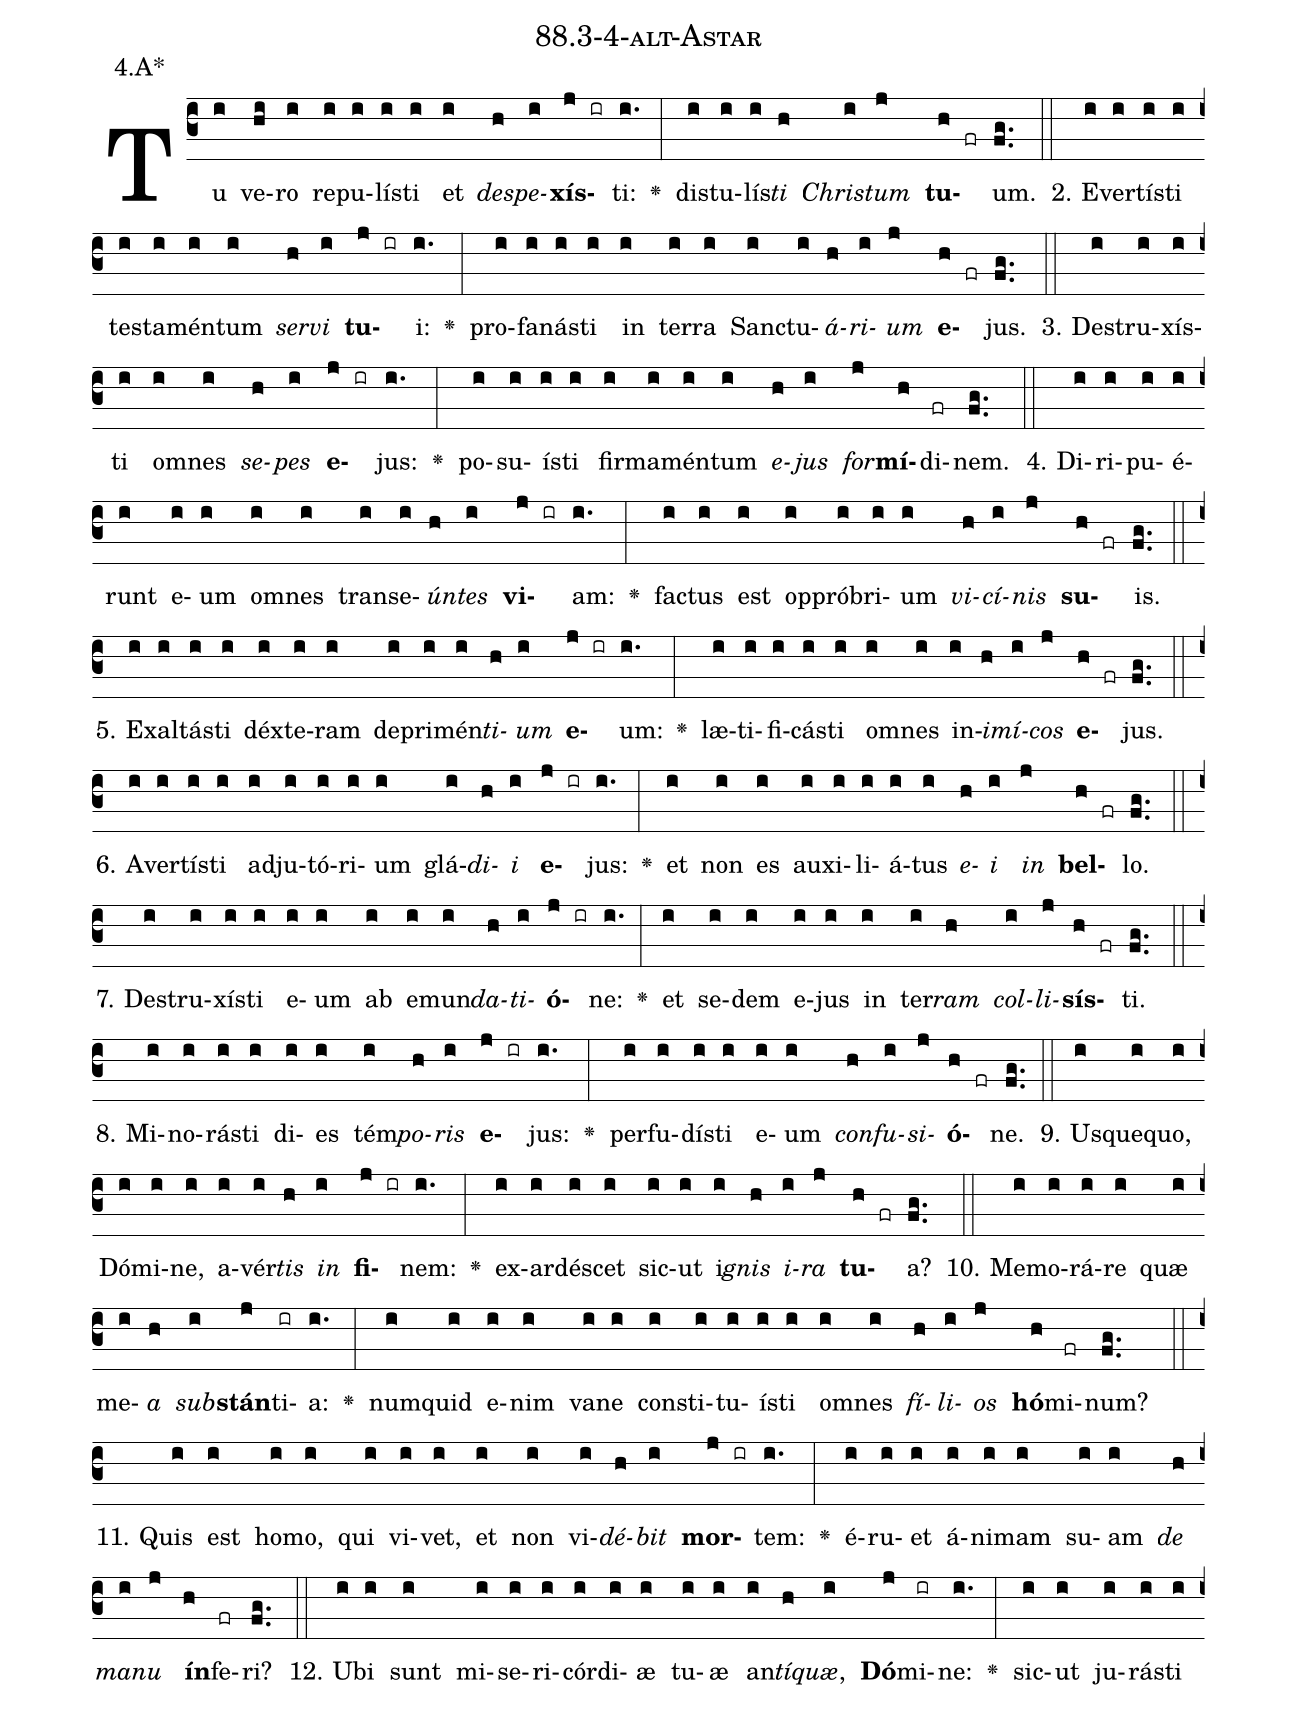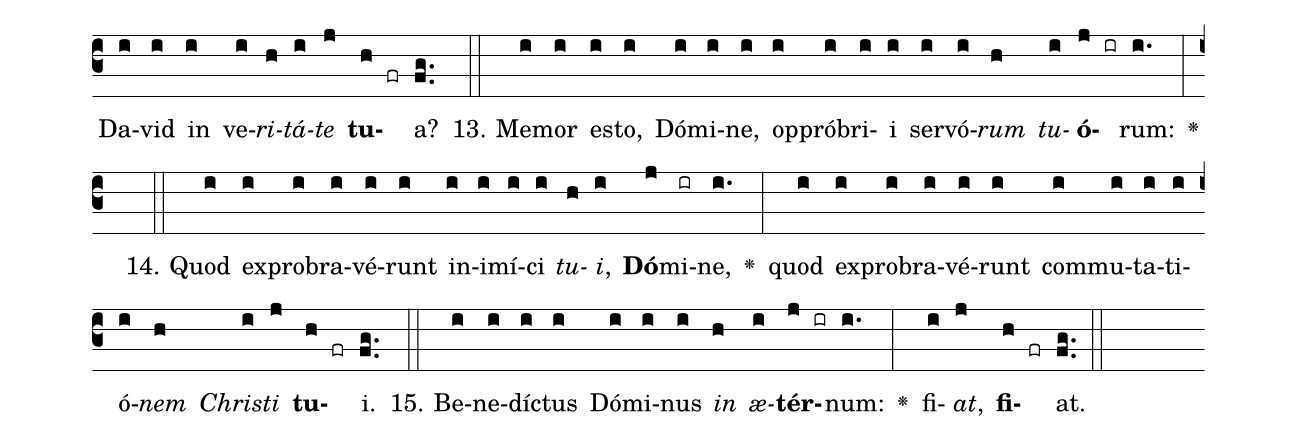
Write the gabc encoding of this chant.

name: 88.3-4-alt-Astar;
annotation: 4.A*;
%%
(c3)Tu(i) ve(hi)ro(i) re(i)pu(i)lís(i)ti(i) et(i) <i>de</i>(h)<i>spe</i>(i)<b>xís</b>(j ir)ti:(i.) <v>\greheightstar</v>(:) dis(i)tu(i)lís(i)<i>ti</i>(h) <i>Chris</i>(i)<i>tum</i>(j) <b>tu</b>(h fr)um.(fg..) (::)
2. E(i)ver(i)tís(i)ti(i) tes(i)ta(i)mén(i)tum(i) <i>ser</i>(h)<i>vi</i>(i) <b>tu</b>(j ir)i:(i.) <v>\greheightstar</v>(:) pro(i)fa(i)nás(i)ti(i) in(i) ter(i)ra(i) Sanc(i)tu(i)<i>á</i>(h)<i>ri</i>(i)<i>um</i>(j) <b>e</b>(h fr)jus.(fg..) (::)
3. De(i)stru(i)xís(i)ti(i) om(i)nes(i) <i>se</i>(h)<i>pes</i>(i) <b>e</b>(j ir)jus:(i.) <v>\greheightstar</v>(:) po(i)su(i)ís(i)ti(i) fir(i)ma(i)mén(i)tum(i) <i>e</i>(h)<i>jus</i>(i) <i>for</i>(j)<b>mí</b>(h)di(fr)nem.(fg..) (::)
4. Di(i)ri(i)pu(i)é(i)runt(i) e(i)um(i) om(i)nes(i) trans(i)e(i)<i>ún</i>(h)<i>tes</i>(i) <b>vi</b>(j ir)am:(i.) <v>\greheightstar</v>(:) fac(i)tus(i) est(i) op(i)pró(i)bri(i)um(i) <i>vi</i>(h)<i>cí</i>(i)<i>nis</i>(j) <b>su</b>(h fr)is.(fg..) (::)
5. Ex(i)al(i)tás(i)ti(i) déx(i)te(i)ram(i) de(i)pri(i)mén(i)<i>ti</i>(h)<i>um</i>(i) <b>e</b>(j ir)um:(i.) <v>\greheightstar</v>(:) læ(i)ti(i)fi(i)cás(i)ti(i) om(i)nes(i) in(i)<i>i</i>(h)<i>mí</i>(i)<i>cos</i>(j) <b>e</b>(h fr)jus.(fg..) (::)
6. A(i)ver(i)tís(i)ti(i) ad(i)ju(i)tó(i)ri(i)um(i) glá(i)<i>di</i>(h)<i>i</i>(i) <b>e</b>(j ir)jus:(i.) <v>\greheightstar</v>(:) et(i) non(i) es(i) au(i)xi(i)li(i)á(i)tus(i) <i>e</i>(h)<i>i</i>(i) <i>in</i>(j) <b>bel</b>(h fr)lo.(fg..) (::)
7. De(i)stru(i)xís(i)ti(i) e(i)um(i) ab(i) e(i)mun(i)<i>da</i>(h)<i>ti</i>(i)<b>ó</b>(j ir)ne:(i.) <v>\greheightstar</v>(:) et(i) se(i)dem(i) e(i)jus(i) in(i) ter(i)<i>ram</i>(h) <i>col</i>(i)<i>li</i>(j)<b>sís</b>(h fr)ti.(fg..) (::)
8. Mi(i)no(i)rás(i)ti(i) di(i)es(i) tém(i)<i>po</i>(h)<i>ris</i>(i) <b>e</b>(j ir)jus:(i.) <v>\greheightstar</v>(:) per(i)fu(i)dís(i)ti(i) e(i)um(i) <i>con</i>(h)<i>fu</i>(i)<i>si</i>(j)<b>ó</b>(h fr)ne.(fg..) (::)
9. Us(i)que(i)quo,(i) Dó(i)mi(i)ne,(i) a(i)vér(i)<i>tis</i>(h) <i>in</i>(i) <b>fi</b>(j ir)nem:(i.) <v>\greheightstar</v>(:) ex(i)ar(i)dé(i)scet(i) sic(i)ut(i) i(i)<i>gnis</i>(h) <i>i</i>(i)<i>ra</i>(j) <b>tu</b>(h fr)a?(fg..) (::)
10. Me(i)mo(i)rá(i)re(i) quæ(i) me(i)<i>a</i>(h) <i>sub</i>(i)<b>stán</b>(j)ti(ir)a:(i.) <v>\greheightstar</v>(:) num(i)quid(i) e(i)nim(i) va(i)ne(i) con(i)sti(i)tu(i)ís(i)ti(i) om(i)nes(i) <i>fí</i>(h)<i>li</i>(i)<i>os</i>(j) <b>hó</b>(h)mi(fr)num?(fg..) (::)
11. Quis(i) est(i) ho(i)mo,(i) qui(i) vi(i)vet,(i) et(i) non(i) vi(i)<i>dé</i>(h)<i>bit</i>(i) <b>mor</b>(j ir)tem:(i.) <v>\greheightstar</v>(:) é(i)ru(i)et(i) á(i)ni(i)mam(i) su(i)am(i) <i>de</i>(h) <i>ma</i>(i)<i>nu</i>(j) <b>ín</b>(h)fe(fr)ri?(fg..) (::)
12. U(i)bi(i) sunt(i) mi(i)se(i)ri(i)cór(i)di(i)æ(i) tu(i)æ(i) an(i)<i>tí</i>(h)<i>quæ</i>,(i) <b>Dó</b>(j)mi(ir)ne:(i.) <v>\greheightstar</v>(:) sic(i)ut(i) ju(i)rás(i)ti(i) Da(i)vid(i) in(i) ve(i)<i>ri</i>(h)<i>tá</i>(i)<i>te</i>(j) <b>tu</b>(h fr)a?(fg..) (::)
13. Me(i)mor(i) es(i)to,(i) Dó(i)mi(i)ne,(i) op(i)pró(i)bri(i)i(i) ser(i)vó(i)<i>rum</i>(h) <i>tu</i>(i)<b>ó</b>(j ir)rum:(i.) <v>\greheightstar</v>(:)  (::)
14. Quod(i) ex(i)pro(i)bra(i)vé(i)runt(i) in(i)i(i)mí(i)ci(i) <i>tu</i>(h)<i>i</i>,(i) <b>Dó</b>(j)mi(ir)ne,(i.) <v>\greheightstar</v>(:) quod(i) ex(i)pro(i)bra(i)vé(i)runt(i) com(i)mu(i)ta(i)ti(i)ó(i)<i>nem</i>(h) <i>Chris</i>(i)<i>ti</i>(j) <b>tu</b>(h fr)i.(fg..) (::)
15. Be(i)ne(i)díc(i)tus(i) Dó(i)mi(i)nus(i) <i>in</i>(h) <i>æ</i>(i)<b>tér</b>(j ir)num:(i.) <v>\greheightstar</v>(:) fi(i)<i>at</i>,(j) <b>fi</b>(h fr)at.(fg..) (::)
